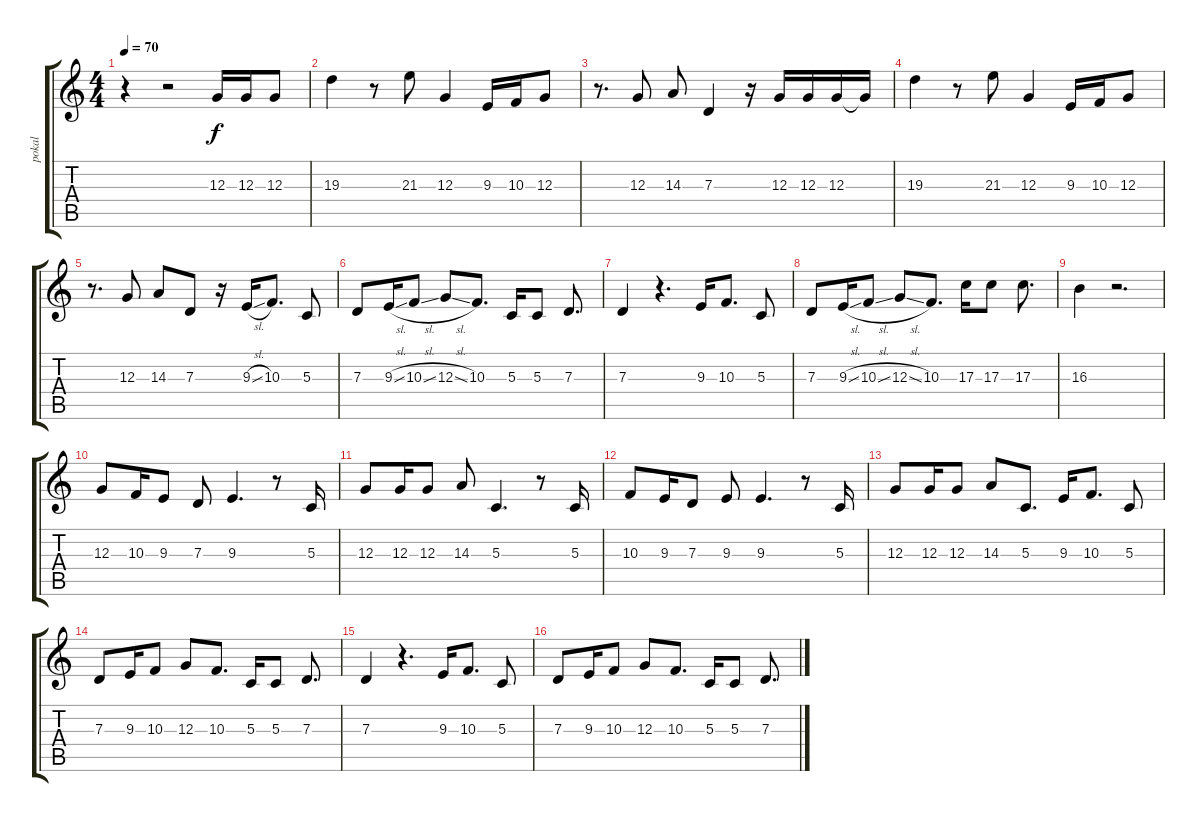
\track ("pokal" "pokal") {instrument voiceoohs}
\staff {score tabs}
\tuning (E4 B3 G3 D3 A2 E2) {hide}
\ts (4 4)
\tempo 70
\clef g2
\ks c
r.4{dy f} r.2 12.3.16 12.3.16 12.3.8 |
19.3.4 r.8 21.3.8 12.3.4 9.3.16 10.3.16 12.3.8 |
r.8{d} 12.3.8 14.3.8 7.3.4 r.16 12.3.16 12.3.16 12.3.16 12.3{t}.16 |
19.3.4 r.8 21.3.8 12.3.4 9.3.16 10.3.16 12.3.8 |
r.8{d} 12.3.8 14.3.8 7.3.8 r.16 9.3{sl}.16 10.3.8{d} 5.3.8 |
7.3.8 9.3{sl}.16 10.3{sl}.8 12.3{sl}.8 10.3.8{d} 5.3.16 5.3.8 7.3.8{d} |
7.3.4 r.4{d} 9.3.16 10.3.8{d} 5.3.8 |
7.3.8 9.3{sl}.16 10.3{sl}.8 12.3{sl}.8 10.3.8{d} 17.3.16 17.3.8 17.3.8{d} |
16.3.4 r.2{d} |
12.3.8 10.3.16 9.3.8 7.3.8 9.3.4{d} r.8 5.3.16 |
12.3.8 12.3.16 12.3.8 14.3.8 5.3.4{d} r.8 5.3.16 |
10.3.8 9.3.16 7.3.8 9.3.8 9.3.4{d} r.8 5.3.16 |
12.3.8 12.3.16 12.3.8 14.3.8 5.3.8{d} 9.3.16 10.3.8{d} 5.3.8 |
7.3.8 9.3.16 10.3.8 12.3.8 10.3.8{d} 5.3.16 5.3.8 7.3.8{d} |
7.3.4 r.4{d} 9.3.16 10.3.8{d} 5.3.8 |
7.3.8 9.3.16 10.3.8 12.3.8 10.3.8{d} 5.3.16 5.3.8 7.3.8{d}
